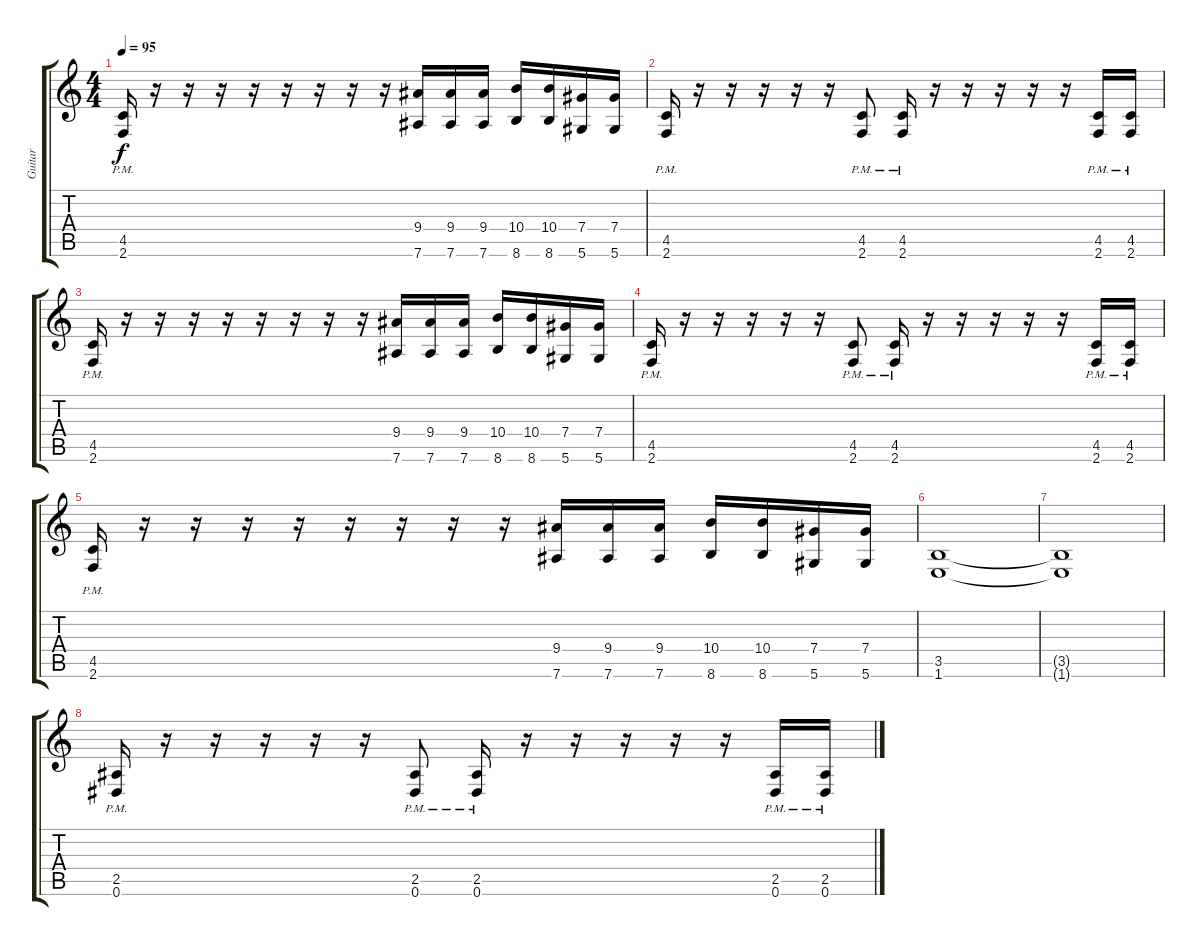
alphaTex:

\track ("Guitar" "Guitar") {instrument distortionguitar}
\staff {score tabs}
\tuning (Eb4 Bb3 Gb3 Db3 Ab2 Eb2) {hide}
\ts (4 4)
\tempo 95
\clef g2
\ks c
(4.5{pm} 2.6{pm}).16{dy f} r.16 r.16 r.16 r.16 r.16 r.16 r.16 r.16 (9.4 7.6).16 (9.4 7.6).16 (9.4 7.6).16 (10.4 8.6).16 (10.4 8.6).16 (7.4 5.6).16 (7.4 5.6).16 |
(4.5{pm} 2.6{pm}).16 r.16 r.16 r.16 r.16 r.16 (4.5{pm} 2.6{pm}).8 (4.5{pm} 2.6{pm}).16 r.16 r.16 r.16 r.16 r.16 (4.5{pm} 2.6{pm}).16 (4.5{pm} 2.6{pm}).16 |
(4.5{pm} 2.6{pm}).16 r.16 r.16 r.16 r.16 r.16 r.16 r.16 r.16 (9.4 7.6).16 (9.4 7.6).16 (9.4 7.6).16 (10.4 8.6).16 (10.4 8.6).16 (7.4 5.6).16 (7.4 5.6).16 |
(4.5{pm} 2.6{pm}).16 r.16 r.16 r.16 r.16 r.16 (4.5{pm} 2.6{pm}).8 (4.5{pm} 2.6{pm}).16 r.16 r.16 r.16 r.16 r.16 (4.5{pm} 2.6{pm}).16 (4.5{pm} 2.6{pm}).16 |
(4.5{pm} 2.6{pm}).16 r.16 r.16 r.16 r.16 r.16 r.16 r.16 r.16 (9.4 7.6).16 (9.4 7.6).16 (9.4 7.6).16 (10.4 8.6).16 (10.4 8.6).16 (7.4 5.6).16 (7.4 5.6).16 |
(3.5 1.6).1 |
(3.5{t} 1.6{t}).1 |
(2.5{pm} 0.6{pm}).16 r.16 r.16 r.16 r.16 r.16 (2.5{pm} 0.6{pm}).8 (2.5{pm} 0.6{pm}).16 r.16 r.16 r.16 r.16 r.16 (2.5{pm} 0.6{pm}).16 (2.5{pm} 0.6{pm}).16
